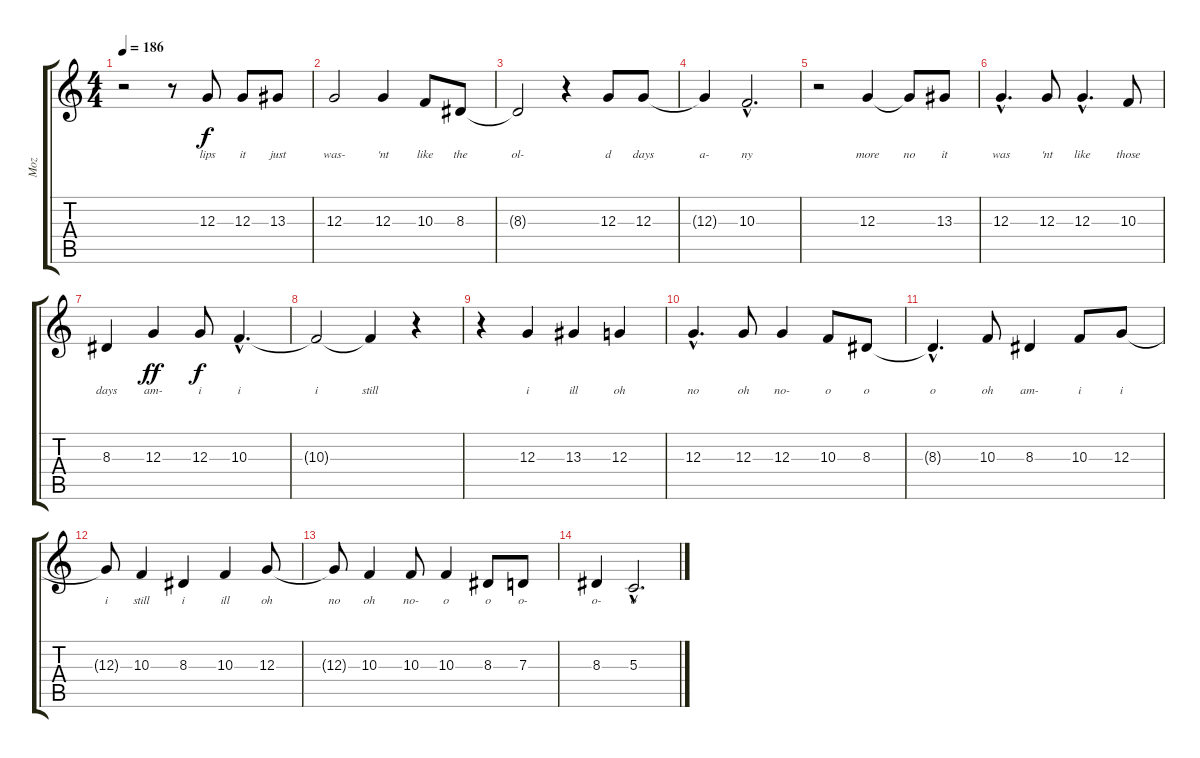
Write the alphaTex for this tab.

\track ("Moz" "Moz") {instrument voiceoohs}
\staff {score tabs}
\tuning (E4 B3 G3 D3 A2 E2) {hide}
\ts (4 4)
\tempo 186
\clef g2
\ks c
r.2{dy f} r.8 12.3.8{lyrics (0 "lips") lyrics (1 "") lyrics (2 "") lyrics (3 "") lyrics (4 "")} 12.3.8{lyrics (0 "it") lyrics (1 "") lyrics (2 "") lyrics (3 "") lyrics (4 "")} 13.3.8{lyrics (0 "just") lyrics (1 "") lyrics (2 "") lyrics (3 "") lyrics (4 "")} |
12.3.2{lyrics (0 "was-") lyrics (1 "") lyrics (2 "") lyrics (3 "") lyrics (4 "")} 12.3.4{lyrics (0 "'nt") lyrics (1 "") lyrics (2 "") lyrics (3 "") lyrics (4 "")} 10.3.8{lyrics (0 "like") lyrics (1 "") lyrics (2 "") lyrics (3 "") lyrics (4 "")} 8.3.8{lyrics (0 "the") lyrics (1 "") lyrics (2 "") lyrics (3 "") lyrics (4 "")} |
8.3{t}.2{lyrics (0 "ol-") lyrics (1 "") lyrics (2 "") lyrics (3 "") lyrics (4 "")} r.4 12.3.8{lyrics (0 "d") lyrics (1 "") lyrics (2 "") lyrics (3 "") lyrics (4 "")} 12.3.8{lyrics (0 "days") lyrics (1 "") lyrics (2 "") lyrics (3 "") lyrics (4 "")} |
12.3{t}.4{lyrics (0 "a-") lyrics (1 "") lyrics (2 "") lyrics (3 "") lyrics (4 "")} 10.3{hac}.2{d lyrics (0 "ny") lyrics (1 "") lyrics (2 "") lyrics (3 "") lyrics (4 "")} |
r.2 12.3.4{lyrics (0 "more") lyrics (1 "") lyrics (2 "") lyrics (3 "") lyrics (4 "")} 12.3{t}.8{lyrics (0 "no") lyrics (1 "") lyrics (2 "") lyrics (3 "") lyrics (4 "")} 13.3.8{lyrics (0 "it") lyrics (1 "") lyrics (2 "") lyrics (3 "") lyrics (4 "")} |
12.3{hac}.4{d lyrics (0 "was") lyrics (1 "") lyrics (2 "") lyrics (3 "") lyrics (4 "")} 12.3.8{lyrics (0 "'nt") lyrics (1 "") lyrics (2 "") lyrics (3 "") lyrics (4 "")} 12.3{hac}.4{d lyrics (0 "like") lyrics (1 "") lyrics (2 "") lyrics (3 "") lyrics (4 "")} 10.3.8{lyrics (0 "those") lyrics (1 "") lyrics (2 "") lyrics (3 "") lyrics (4 "")} |
8.3.4{lyrics (0 "days") lyrics (1 "") lyrics (2 "") lyrics (3 "") lyrics (4 "")} 12.3.4{lyrics (0 "am-") lyrics (1 "") lyrics (2 "") lyrics (3 "") lyrics (4 "") dy ff} 12.3.8{lyrics (0 "i") lyrics (1 "") lyrics (2 "") lyrics (3 "") lyrics (4 "") dy f} 10.3{hac}.4{d lyrics (0 "i") lyrics (1 "") lyrics (2 "") lyrics (3 "") lyrics (4 "")} |
10.3{t}.2{lyrics (0 "i") lyrics (1 "") lyrics (2 "") lyrics (3 "") lyrics (4 "")} 10.3{t}.4{lyrics (0 "still") lyrics (1 "") lyrics (2 "") lyrics (3 "") lyrics (4 "")} r.4 |
r.4 12.3.4{lyrics (0 "i") lyrics (1 "") lyrics (2 "") lyrics (3 "") lyrics (4 "")} 13.3.4{lyrics (0 "ill") lyrics (1 "") lyrics (2 "") lyrics (3 "") lyrics (4 "")} 12.3.4{lyrics (0 "oh") lyrics (1 "") lyrics (2 "") lyrics (3 "") lyrics (4 "")} |
12.3{hac}.4{d lyrics (0 "no") lyrics (1 "") lyrics (2 "") lyrics (3 "") lyrics (4 "")} 12.3.8{lyrics (0 "oh") lyrics (1 "") lyrics (2 "") lyrics (3 "") lyrics (4 "")} 12.3.4{lyrics (0 "no-") lyrics (1 "") lyrics (2 "") lyrics (3 "") lyrics (4 "")} 10.3.8{lyrics (0 "o") lyrics (1 "") lyrics (2 "") lyrics (3 "") lyrics (4 "")} 8.3.8{lyrics (0 "o") lyrics (1 "") lyrics (2 "") lyrics (3 "") lyrics (4 "")} |
8.3{hac t}.4{d lyrics (0 "o") lyrics (1 "") lyrics (2 "") lyrics (3 "") lyrics (4 "")} 10.3.8{lyrics (0 "oh") lyrics (1 "") lyrics (2 "") lyrics (3 "") lyrics (4 "")} 8.3.4{lyrics (0 "am-") lyrics (1 "") lyrics (2 "") lyrics (3 "") lyrics (4 "")} 10.3.8{lyrics (0 "i") lyrics (1 "") lyrics (2 "") lyrics (3 "") lyrics (4 "")} 12.3.8{lyrics (0 "i") lyrics (1 "") lyrics (2 "") lyrics (3 "") lyrics (4 "")} |
12.3{t}.8{lyrics (0 "i") lyrics (1 "") lyrics (2 "") lyrics (3 "") lyrics (4 "")} 10.3.4{lyrics (0 "still") lyrics (1 "") lyrics (2 "") lyrics (3 "") lyrics (4 "")} 8.3.4{lyrics (0 "i") lyrics (1 "") lyrics (2 "") lyrics (3 "") lyrics (4 "")} 10.3.4{lyrics (0 "ill") lyrics (1 "") lyrics (2 "") lyrics (3 "") lyrics (4 "")} 12.3.8{lyrics (0 "oh") lyrics (1 "") lyrics (2 "") lyrics (3 "") lyrics (4 "")} |
12.3{t}.8{lyrics (0 "no") lyrics (1 "") lyrics (2 "") lyrics (3 "") lyrics (4 "")} 10.3.4{lyrics (0 "oh") lyrics (1 "") lyrics (2 "") lyrics (3 "") lyrics (4 "")} 10.3.8{lyrics (0 "no-") lyrics (1 "") lyrics (2 "") lyrics (3 "") lyrics (4 "")} 10.3.4{lyrics (0 "o") lyrics (1 "") lyrics (2 "") lyrics (3 "") lyrics (4 "")} 8.3.8{lyrics (0 "o") lyrics (1 "") lyrics (2 "") lyrics (3 "") lyrics (4 "")} 7.3.8{lyrics (0 "o-") lyrics (1 "") lyrics (2 "") lyrics (3 "") lyrics (4 "")} |
8.3.4{lyrics (0 "o-") lyrics (1 "") lyrics (2 "") lyrics (3 "") lyrics (4 "")} 5.3{hac}.2{d lyrics (0 "o") lyrics (1 "") lyrics (2 "") lyrics (3 "") lyrics (4 "")}
